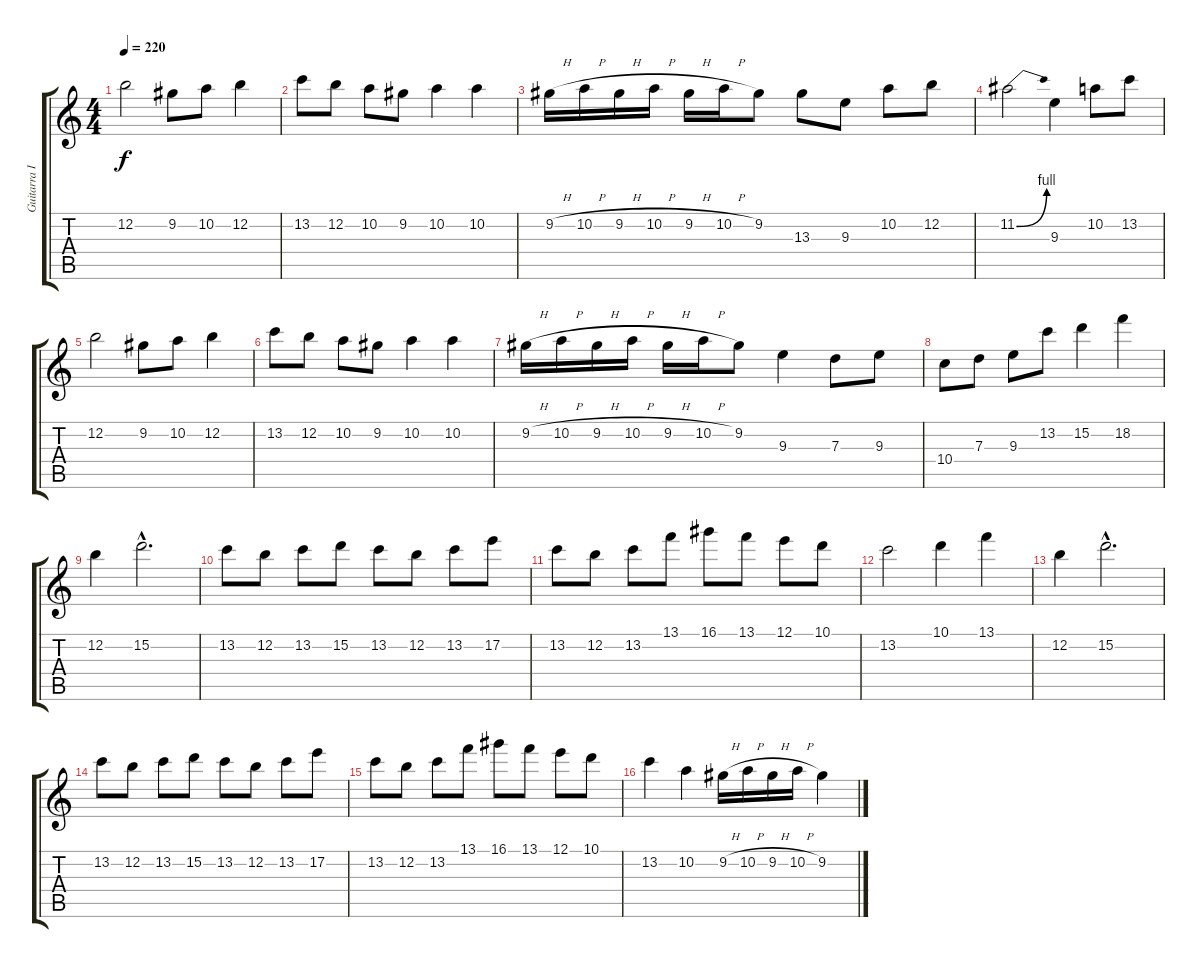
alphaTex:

\track ("Guitarra II (Lead y Solos)" "Guitarra I") {instrument overdrivenguitar}
\staff {score tabs}
\tuning (E4 B3 G3 D3 A2 E2) {hide}
\ts (4 4)
\tempo 220
\clef g2
\ks c
12.2.2{dy f} 9.2.8 10.2.8 12.2.4 |
13.2.8 12.2.8 10.2.8 9.2.8 10.2.4 10.2.4 |
9.2{h}.16 10.2{h}.16 9.2{h}.16 10.2{h}.16 9.2{h}.16 10.2{h}.16 9.2.8 13.3.8 9.3.8 10.2.8 12.2.8 |
11.2{be (bend 0 0 60 4)}.2 9.3.4 10.2.8 13.2.8 |
12.2.2 9.2.8 10.2.8 12.2.4 |
13.2.8 12.2.8 10.2.8 9.2.8 10.2.4 10.2.4 |
9.2{h}.16 10.2{h}.16 9.2{h}.16 10.2{h}.16 9.2{h}.16 10.2{h}.16 9.2.8 9.3.4 7.3.8 9.3.8 |
10.4.8 7.3.8 9.3.8 13.2.8 15.2.4 18.2.4 |
12.2.4 15.2{hac}.2{d} |
13.2.8 12.2.8 13.2.8 15.2.8 13.2.8 12.2.8 13.2.8 17.2.8 |
13.2.8 12.2.8 13.2.8 13.1.8 16.1.8 13.1.8 12.1.8 10.1.8 |
13.2.2 10.1.4 13.1.4 |
12.2.4 15.2{hac}.2{d} |
13.2.8 12.2.8 13.2.8 15.2.8 13.2.8 12.2.8 13.2.8 17.2.8 |
13.2.8 12.2.8 13.2.8 13.1.8 16.1.8 13.1.8 12.1.8 10.1.8 |
13.2.4 10.2.4 9.2{h}.16 10.2{h}.16 9.2{h}.16 10.2{h}.16 9.2.4
